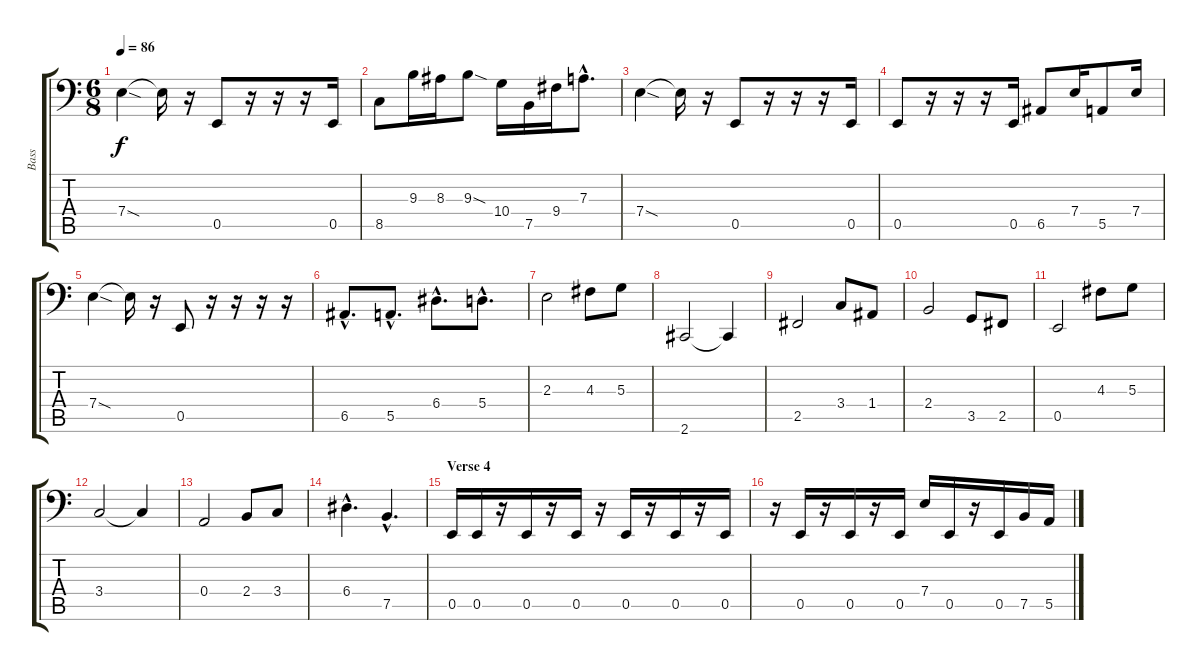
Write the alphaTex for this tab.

\track ("Bass" "Bass") {instrument electricbassfinger}
\staff {score tabs}
\tuning (C3 G2 D2 A1 E1 B0) {hide}
\ts (6 8)
\tempo 86
\clef f4
\ks c
7.4{sod}.4{dy f} 7.4{t}.16 r.16 0.5.8 r.16 r.16 r.16 0.5.16 |
8.5.8 9.3.16 8.3.16 9.3{sod}.8 10.4.16 7.5.16 9.4.16 7.3{hac}.8{d} |
7.4{sod}.4 7.4{t}.16 r.16 0.5.8 r.16 r.16 r.16 0.5.16 |
0.5.8 r.16 r.16 r.16 0.5.16 6.5.8 7.4.16 5.5.8 7.4.16 |
7.4{sod}.4 7.4{t}.16 r.16 0.5.8 r.16 r.16 r.16 r.16 |
6.5{hac}.8{d} 5.5{hac}.8{d} 6.4{hac}.8{d} 5.4{hac}.8{d} |
2.3.2 4.3.8 5.3.8 |
2.6.2 2.6{t}.4 |
2.5.2 3.4.8 1.4.8 |
2.4.2 3.5.8 2.5.8 |
0.5.2 4.3.8 5.3.8 |
3.4.2 3.4{t}.4 |
0.4.2 2.4.8 3.4.8 |
6.4{hac}.4{d} 7.5{hac}.4{d} |
\section ("" "Verse 4")
0.5.16 0.5.16 r.16 0.5.16 r.16 0.5.16 r.16 0.5.16 r.16 0.5.16 r.16 0.5.16 |
r.16 0.5.16 r.16 0.5.16 r.16 0.5.16 7.4.16 0.5.16 r.16 0.5.16 7.5.16 5.5.16
